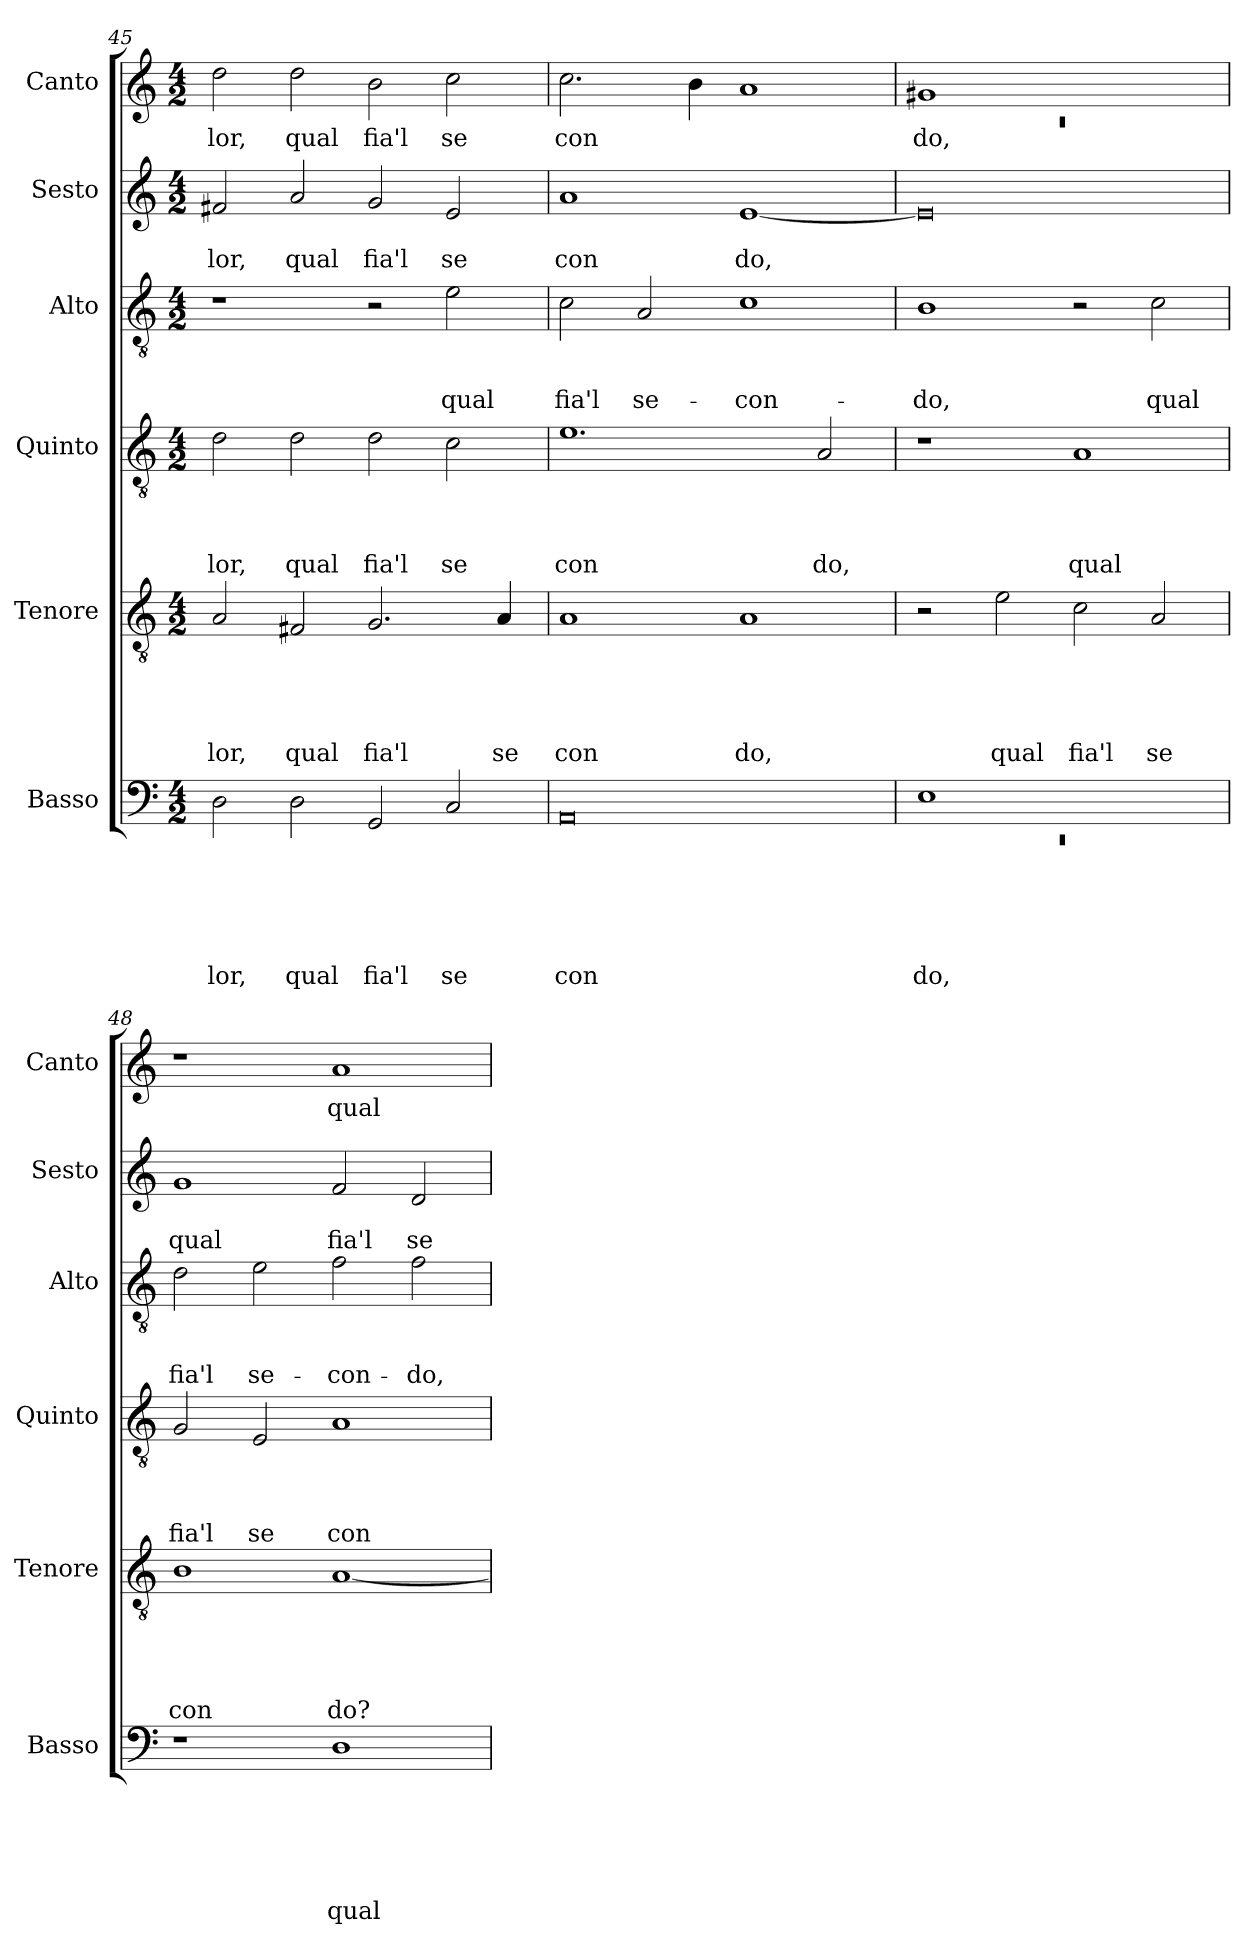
**kern	**text	**text	**text	**text	**text	**text	**kern	**text	**text	**text	**text	**text	**kern	**text	**text	**text	**text	**kern	**text	**text	**text	**kern	**text	**text	**kern	**text
*part6	*part6	*part6	*part6	*part6	*part6	*part6	*part5	*part5	*part5	*part5	*part5	*part5	*part4	*part4	*part4	*part4	*part4	*part3	*part3	*part3	*part3	*part2	*part2	*part2	*part1	*part1
*staff6	*staff6	*staff6	*staff6	*staff6	*staff6	*staff6	*staff5	*staff5	*staff5	*staff5	*staff5	*staff5	*staff4	*staff4	*staff4	*staff4	*staff4	*staff3	*staff3	*staff3	*staff3	*staff2	*staff2	*staff2	*staff1	*staff1
*I"Basso	*	*	*	*	*	*	*I"Tenore	*	*	*	*	*	*I"Quinto	*	*	*	*	*I"Alto	*	*	*	*I"Sesto	*	*	*I"Canto	*
*I'Basso	*	*	*	*	*	*	*I'Tenore	*	*	*	*	*	*I'Quinto	*	*	*	*	*I'Alto	*	*	*	*I'Sesto	*	*	*I'Canto	*
!!LO:LB:g=z
*clefF4	*	*	*	*	*	*	*clefGv2	*	*	*	*	*	*clefGv2	*	*	*	*	*clefGv2	*	*	*	*clefG2	*	*	*clefG2	*
*k[]	*	*	*	*	*	*	*k[]	*	*	*	*	*	*k[]	*	*	*	*	*k[]	*	*	*	*k[]	*	*	*k[]	*
*C:	*	*	*	*	*	*	*C:	*	*	*	*	*	*C:	*	*	*	*	*C:	*	*	*	*C:	*	*	*C:	*
*M4/2	*	*	*	*	*	*	*M4/2	*	*	*	*	*	*M4/2	*	*	*	*	*M4/2	*	*	*	*M4/2	*	*	*M4/2	*
=45	=45	=45	=45	=45	=45	=45	=45	=45	=45	=45	=45	=45	=45	=45	=45	=45	=45	=45	=45	=45	=45	=45	=45	=45	=45	=45
!	!	!	!	!	!	!LO:LY:b	!	!	!	!	!	!LO:LY:b	!	!	!	!	!LO:LY:b	!	!	!	!	!	!	!LO:LY:b	!	!LO:LY:b
2D\	.	.	.	.	.	lor,	2A/	.	.	.	.	lor,	2d\	.	.	.	-lor,	1r	.	.	.	2f#X/	.	lor,	2dd\	-lor,
!	!	!	!	!	!	!LO:LY:b	!	!	!	!	!	!LO:LY:b	!	!	!	!	!LO:LY:b	!	!	!	!	!	!	!LO:LY:b	!	!LO:LY:b
2D\	.	.	.	.	.	qual	2F#X/	.	.	.	.	qual	2d\	.	.	.	qual	.	.	.	.	2a/	.	qual	2dd\	qual
!	!	!	!	!	!	!LO:LY:b	!	!	!	!	!	!LO:LY:b	!	!	!	!	!LO:LY:b	!	!	!	!	!	!	!LO:LY:b	!	!LO:LY:b
2GG/	.	.	.	.	.	fia'l	2.G/	.	.	.	.	fia'l	2d\	.	.	.	fia'l	2r	.	.	.	2g/	.	fia'l	2b\	fia'l
!	!	!	!	!	!	!LO:LY:b	!	!	!	!	!	!	!	!	!	!	!LO:LY:b	!	!	!	!LO:LY:b	!	!	!LO:LY:b	!	!LO:LY:b
2C/	.	.	.	.	.	se	.	.	.	.	.	.	2c\	.	.	.	se	2e\	.	.	qual	2e/	.	se	2cc\	se
!	!	!	!	!	!	!	!	!	!	!	!	!LO:LY:b	!	!	!	!	!	!	!	!	!	!	!	!	!	!
.	.	.	.	.	.	.	4A/	.	.	.	.	se	.	.	.	.	.	.	.	.	.	.	.	.	.	.
=46	=46	=46	=46	=46	=46	=46	=46	=46	=46	=46	=46	=46	=46	=46	=46	=46	=46	=46	=46	=46	=46	=46	=46	=46	=46	=46
!	!	!	!	!	!	!LO:LY:b	!	!	!	!	!	!LO:LY:b	!	!	!	!	!LO:LY:b	!	!	!	!LO:LY:b	!	!	!LO:LY:b	!	!LO:LY:b
0AA	.	.	.	.	.	con	1A	.	.	.	.	con	1.e	.	.	.	con	2c\	.	.	fia'l	1a	.	con	2.cc\	con
!	!	!	!	!	!	!	!	!	!	!	!	!	!	!	!	!	!	!	!	!	!LO:LY:b	!	!	!	!	!
.	.	.	.	.	.	.	.	.	.	.	.	.	.	.	.	.	.	2A/	.	.	se-	.	.	.	.	.
.	.	.	.	.	.	.	.	.	.	.	.	.	.	.	.	.	.	.	.	.	.	.	.	.	4b\	.
!	!	!	!	!	!	!	!	!	!	!	!	!LO:LY:b	!	!	!	!	!	!	!	!	!LO:LY:b	!	!	!LO:LY:b	!	!
.	.	.	.	.	.	.	1A	.	.	.	.	do,	.	.	.	.	.	1c	.	.	-con-	[<1e	.	do,	1a	.
!	!	!	!	!	!	!	!	!	!	!	!	!	!	!	!	!	!LO:LY:b	!	!	!	!	!	!	!	!	!
.	.	.	.	.	.	.	.	.	.	.	.	.	2A/	.	.	.	do,	.	.	.	.	.	.	.	.	.
=47	=47	=47	=47	=47	=47	=47	=47	=47	=47	=47	=47	=47	=47	=47	=47	=47	=47	=47	=47	=47	=47	=47	=47	=47	=47	=47
*^	*	*	*	*	*	*	*	*	*	*	*	*	*	*	*	*	*	*	*	*	*	*	*	*	*^	*
!	!LO:N:vis=1	!	!	!	!	!	!LO:LY:b	!	!	!	!	!	!	!	!	!	!	!	!	!	!	!LO:LY:b	!	!	!	!	!LO:N:vis=1	!LO:LY:b
1E	0rEE	.	.	.	.	.	do,	2r	.	.	.	.	.	1r	.	.	.	.	1B	.	.	-do,	0e]	.	.	1g#X	0rc	do,
!	!	!	!	!	!	!	!	!	!	!	!	!	!LO:LY:b	!	!	!	!	!	!	!	!	!	!	!	!	!	!	!
.	.	.	.	.	.	.	.	2e\	.	.	.	.	qual	.	.	.	.	.	.	.	.	.	.	.	.	.	.	.
!	!	!	!	!	!	!	!	!	!	!	!	!	!LO:LY:b	!	!	!	!	!LO:LY:b	!	!	!	!	!	!	!	!	!	!
1ryy	.	.	.	.	.	.	.	2c\	.	.	.	.	fia'l	1A	.	.	.	qual	2r	.	.	.	.	.	.	1ryy	.	.
!	!	!	!	!	!	!	!	!	!	!	!	!	!LO:LY:b	!	!	!	!	!	!	!	!	!LO:LY:b	!	!	!	!	!	!
.	.	.	.	.	.	.	.	2A/	.	.	.	.	se	.	.	.	.	.	2c\	.	.	qual	.	.	.	.	.	.
*v	*v	*	*	*	*	*	*	*	*	*	*	*	*	*	*	*	*	*	*	*	*	*	*	*	*	*v	*v	*
=48	=48	=48	=48	=48	=48	=48	=48	=48	=48	=48	=48	=48	=48	=48	=48	=48	=48	=48	=48	=48	=48	=48	=48	=48	=48	=48
!	!	!	!	!	!	!	!	!	!	!	!	!LO:LY:b	!	!	!	!	!LO:LY:b	!	!	!	!LO:LY:b	!	!	!LO:LY:b	!	!
1r	.	.	.	.	.	.	1B	.	.	.	.	con	2G/	.	.	.	fia'l	2d\	.	.	fia'l	1g	.	qual	1r	.
!	!	!	!	!	!	!	!	!	!	!	!	!	!	!	!	!	!LO:LY:b	!	!	!	!LO:LY:b	!	!	!	!	!
.	.	.	.	.	.	.	.	.	.	.	.	.	2E/	.	.	.	se	2e\	.	.	se-	.	.	.	.	.
!	!	!	!	!	!	!LO:LY:b	!	!	!	!	!	!LO:LY:b	!	!	!	!	!LO:LY:b	!	!	!	!LO:LY:b	!	!	!LO:LY:b	!	!LO:LY:b
1D	.	.	.	.	.	qual	[<1A	.	.	.	.	do?	1A	.	.	.	con	2f\	.	.	-con-	2f/	.	fia'l	1a	qual
!	!	!	!	!	!	!	!	!	!	!	!	!	!	!	!	!	!	!	!	!	!LO:LY:b	!	!	!LO:LY:b	!	!
.	.	.	.	.	.	.	.	.	.	.	.	.	.	.	.	.	.	2f\	.	.	-do,	2d/	.	se	.	.
=	=	=	=	=	=	=	=	=	=	=	=	=	=	=	=	=	=	=	=	=	=	=	=	=	=	=
*-	*-	*-	*-	*-	*-	*-	*-	*-	*-	*-	*-	*-	*-	*-	*-	*-	*-	*-	*-	*-	*-	*-	*-	*-	*-	*-
